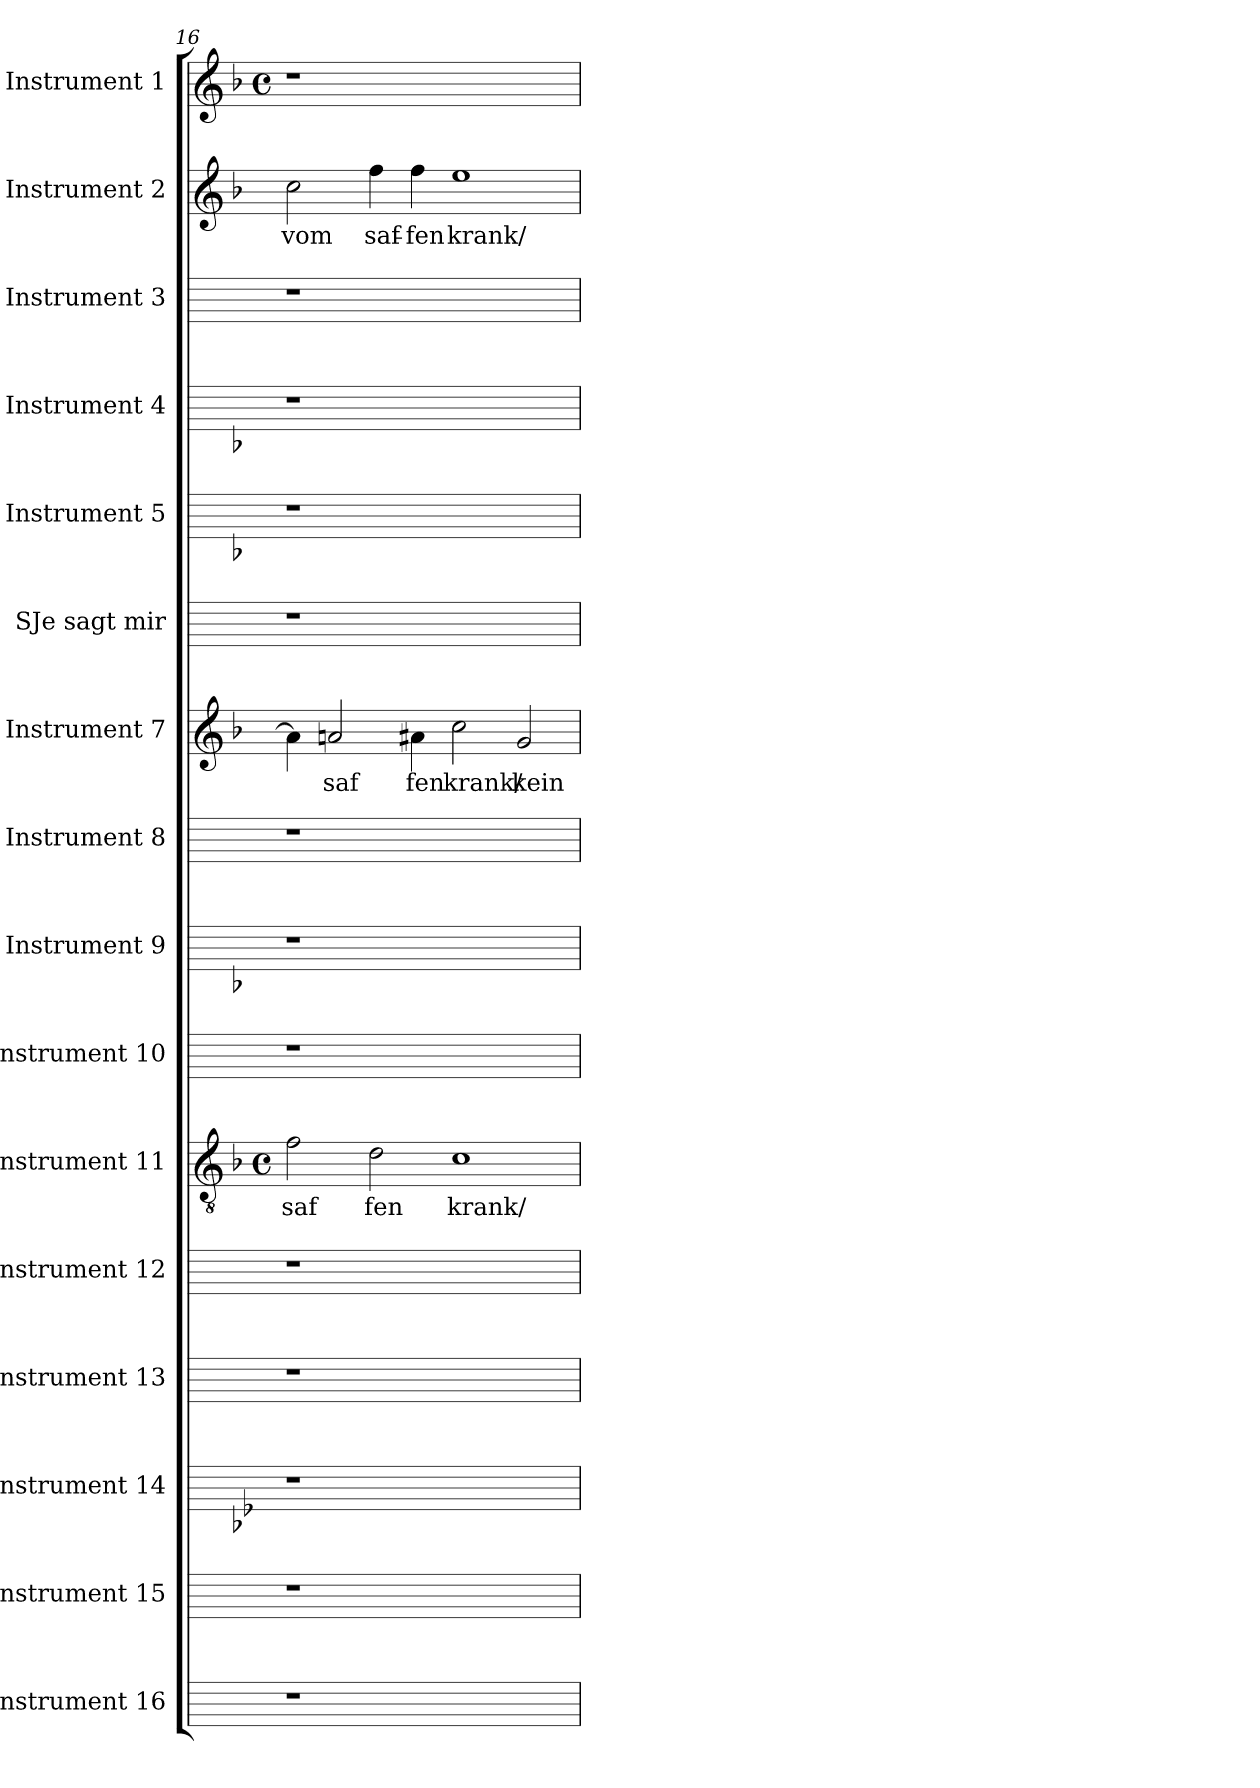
**kern	**kern	**kern	**kern	**kern	**kern	**text	**kern	**kern	**kern	**kern	**text	**kern	**kern	**kern	**kern	**kern	**text	**kern
*part16	*part15	*part14	*part13	*part12	*part11	*part11	*part10	*part9	*part8	*part7	*part7	*part6	*part5	*part4	*part3	*part2	*part2	*part1
*staff16	*staff15	*staff14	*staff13	*staff12	*staff11	*staff11	*staff10	*staff9	*staff8	*staff7	*staff7	*staff6	*staff5	*staff4	*staff3	*staff2	*staff2	*staff1
*I"Instrument 16	*I"Instrument 15	*I"Instrument 14	*I"Instrument 13	*I"Instrument 12	*I"Instrument 11	*	*I"Instrument 10	*I"Instrument 9	*I"Instrument 8	*I"Instrument 7	*	*I"SJe sagt mir	*I"Instrument 5	*I"Instrument 4	*I"Instrument 3	*I"Instrument 2	*	*I"Instrument 1
!!LO:LB:g=z
*	*	*	*	*	*clefGv2	*	*	*	*	*clefG2	*	*	*	*	*	*clefG2	*	*clefG2
*ITrd1c2	*ITrd1c2	*	*ITrd1c2	*ITrd1c2	*ITrd1c2	*	*ITrd1c2	*ITrd-3c-5	*ITrd-3c-5	*ITrd1c2	*	*ITrd1c2	*ITrd1c2	*ITrd-3c-5	*ITrd1c2	*ITrd1c2	*	*ITrd-3c-5
*	*	*k[b-e-]	*	*	*k[b-e-a-]	*	*	*k[b-e-]	*k[b-]	*k[b-e-a-]	*	*	*k[b-e-a-]	*k[b-e-]	*	*k[b-e-a-]	*	*k[b-e-]
*	*	*B-:	*	*	*E-:	*	*	*B-:	*F:	*E-:	*	*	*E-:	*B-:	*	*E-:	*	*B-:
*	*	*	*	*	*M4/4	*	*	*	*	*	*	*	*	*	*	*	*	*M4/4
*	*	*	*	*	*met(c)	*	*	*	*	*	*	*	*	*	*	*	*	*met(c)
=16	=16	=16	=16	=16	=16	=16	=16	=16	=16	=16	=16	=16	=16	=16	=16	=16	=16	=16
!	!	!	!	!	!	!LO:LY:b:cj	!	!	!	!	!	!	!	!	!	!	!LO:LY:b:cj	!
1r	1r	1r	1r	1r	2e-\	saf	1r	1r	1r	4g#\]	.	1r	1r	1r	1r	2b-\	vom	1r
!	!	!	!	!	!	!	!	!	!	!	!LO:LY:b:cj	!	!	!	!	!	!	!
.	.	.	.	.	.	.	.	.	.	2g/	saf	.	.	.	.	.	.	.
!	!	!	!	!	!	!LO:LY:b:cj	!	!	!	!	!	!	!	!	!	!	!LO:LY:b:cj	!
.	.	.	.	.	2c\	fen	.	.	.	.	.	.	.	.	.	4ee-\	saf-	.
!	!	!	!	!	!	!	!	!	!	!	!LO:LY:b:cj	!	!	!	!	!	!LO:LY:b:cj	!
.	.	.	.	.	.	.	.	.	.	4g#\	fen	.	.	.	.	4ee-\	-fen	.
!	!	!	!	!	!	!LO:LY:b:cj	!	!	!	!	!LO:LY:b:cj	!	!	!	!	!	!LO:LY:b:cj	!
1ryy	1ryy	1ryy	1ryy	1ryy	1B-	krank/	1ryy	1ryy	1ryy	2b-\	krank/	1ryy	1ryy	1ryy	1ryy	1dd	krank/	1ryy
!	!	!	!	!	!	!	!	!	!	!	!LO:LY:b:cj	!	!	!	!	!	!	!
.	.	.	.	.	.	.	.	.	.	2f/	kein	.	.	.	.	.	.	.
=	=	=	=	=	=	=	=	=	=	=	=	=	=	=	=	=	=	=
*-	*-	*-	*-	*-	*-	*-	*-	*-	*-	*-	*-	*-	*-	*-	*-	*-	*-	*-
